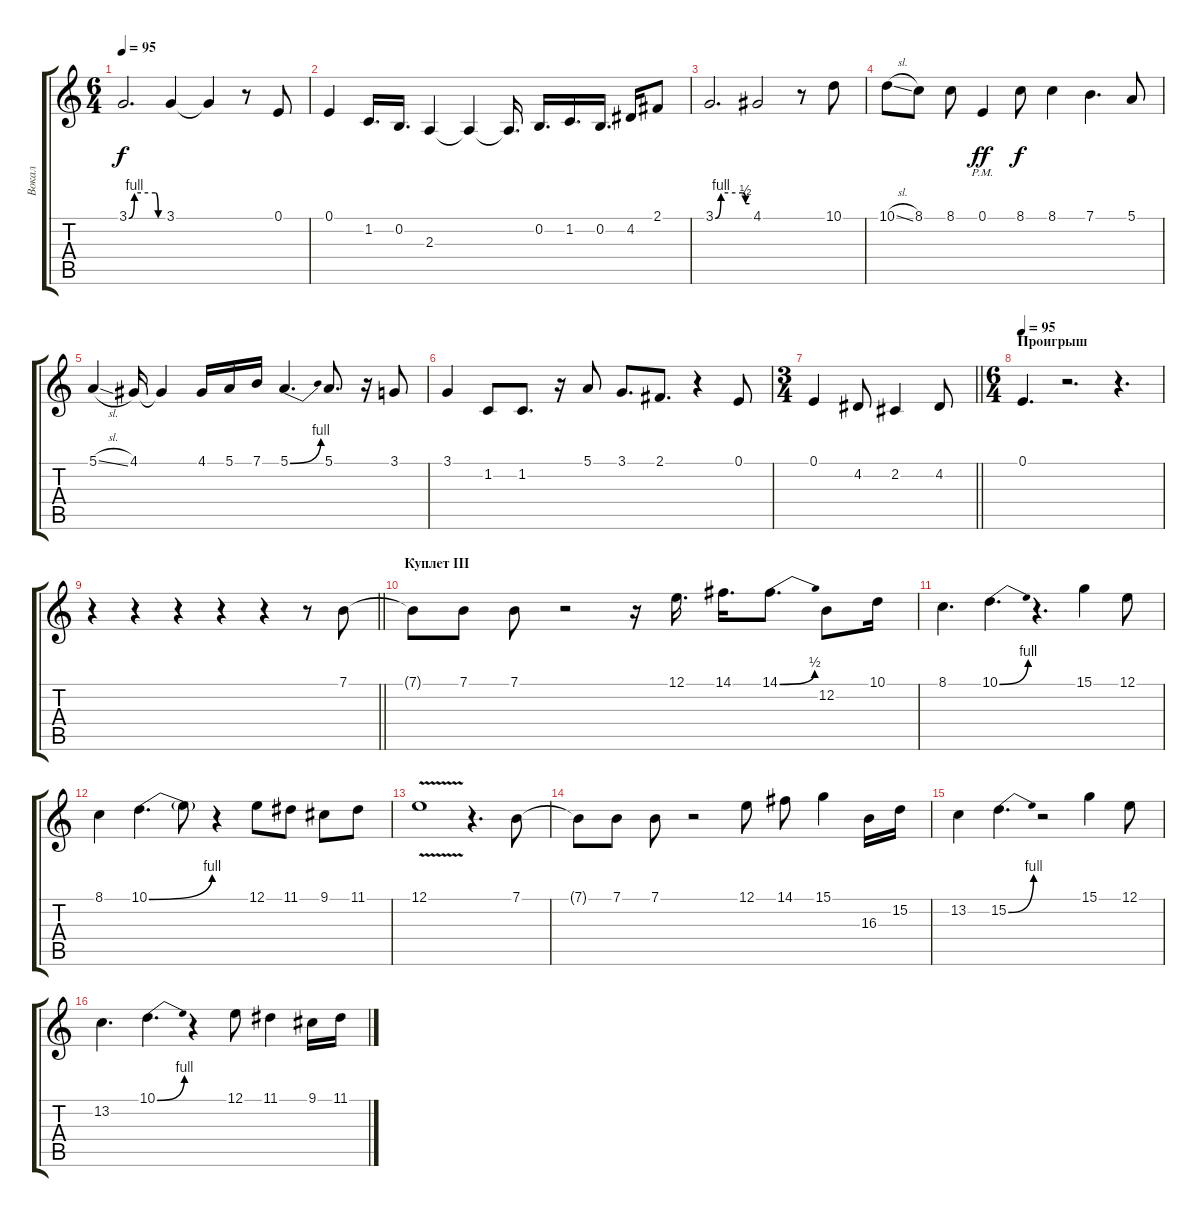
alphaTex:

\track ("Вокал" "Вокал") {instrument violin}
\staff {score tabs}
\tuning (E4 B3 G3 D3 A2 E2) {hide}
\ts (6 4)
\tempo 95
\clef g2
\ks c
3.1{be (custom 0 0 10 4 47 4 52 0 60 0)}.2{d dy f} 3.1.4 3.1{t}.4 r.8 0.1.8 |
0.1.4 1.2.16{d} 0.2.16{d} 2.3.4 2.3{t}.4 2.3{t}.16{d} 0.2.16{d} 1.2.16{d} 0.2.16{d} 4.2.16 2.1.8 |
3.1{be (custom 0 0 10 4 48 4 53 2 60 2)}.2{d} 4.1.2 r.8 10.1.8 |
10.1{sl}.8 8.1.8 8.1.8 0.1{pm}.4{dy ff} 8.1.8{dy f} 8.1.4 7.1.4{d} 5.1.8 |
5.1{sl}.4 4.1.16 4.1{t}.4 4.1.16 5.1.16 7.1.16 5.1{be (bend 0 0 60 4)}.4{d} 5.1.8{d} r.16 3.1.8 |
3.1.4 1.2.8 1.2.8{d} r.16 5.1.8 3.1.8{d} 2.1.8{d} r.4 0.1.8 |
\ts (3 4)
\barLineRight lightlight
0.1.4 4.2.8 2.2.4 4.2.8 |
\ts (6 4)
\section ("" "Проигрыш")
\tempo 95
0.1.4{d} r.2{d} r.4{d} |
\barLineRight lightlight
r.4 r.4 r.4 r.4 r.4 r.8 7.1.8 |
\section ("" "Куплет III")
7.1{t}.8 7.1.8 7.1.8 r.2 r.16 12.1.16{d} 14.1.16{d} 14.1{be (bend 0 0 60 2)}.8{d} 12.2.8 10.1.16 |
8.1.4{d} 10.1{be (bend 0 0 60 4)}.4{d} r.4{d} 15.1.4 12.1.8 |
8.1.4 10.1{be (bend 0 0 60 4)}.4{d} 10.1{t}.8 r.4 12.1.8 11.1.8 9.1.8 11.1.8 |
12.1{v}.1 r.4{d} 7.1.8 |
7.1{t}.8 7.1.8 7.1.8 r.2 12.1.8 14.1.8 15.1.4 16.3.16 15.2.16 |
13.2.4 15.2{be (bend 0 0 60 4)}.4{d} r.2 15.1.4 12.1.8 |
13.2.4{d} 10.1{be (bend 0 0 60 4)}.4{d} r.4 12.1.8 11.1.4 9.1.16 11.1.16
